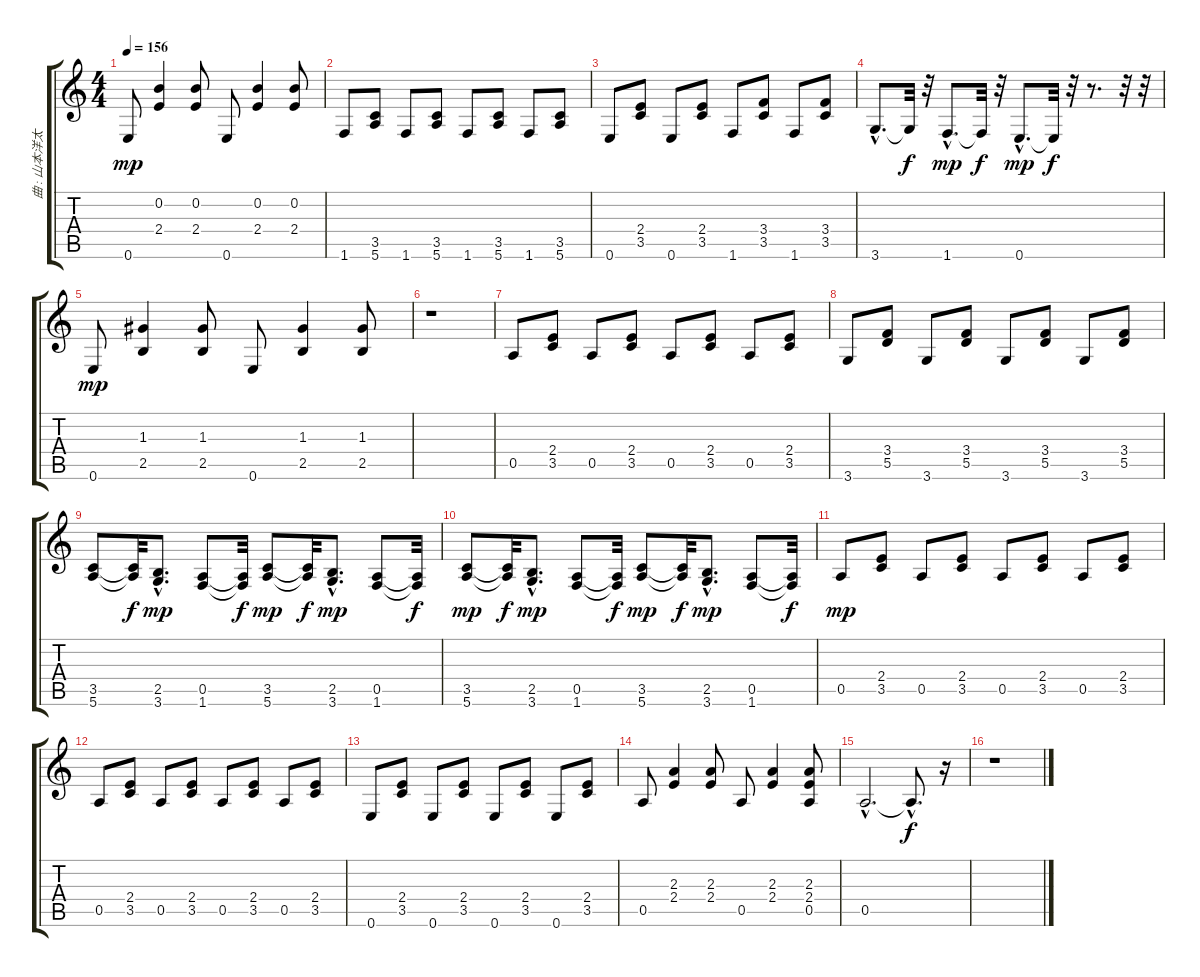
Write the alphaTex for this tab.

\track ("曲 : 山本洋太" "曲 : 山本洋太") {instrument electricguitarjazz}
\staff {score tabs}
\tuning (E4 B3 G3 D3 A2 E2) {hide}
\ts (4 4)
\tempo 156
\clef g2
\ks c
0.6.8{dy mp} (0.2 2.4).4 (0.2 2.4).8 0.6.8 (0.2 2.4).4 (0.2 2.4).8 |
1.6.8 (3.5 5.6).8 1.6.8 (3.5 5.6).8 1.6.8 (3.5 5.6).8 1.6.8 (3.5 5.6).8 |
0.6.8 (2.4 3.5).8 0.6.8 (2.4 3.5).8 1.6.8 (3.4 3.5).8 1.6.8 (3.4 3.5).8 |
3.6{hac}.8{d} 3.6{t}.32{dy f} r.32 1.6{hac}.8{d dy mp} 1.6{t}.32{dy f} r.32 0.6{hac}.8{d dy mp} 0.6{t}.32{dy f} r.32 r.8{d} r.32 r.32 |
0.6.8{dy mp} (1.3 2.5).4 (1.3 2.5).8 0.6.8 (1.3 2.5).4 (1.3 2.5).8 |
r.1 |
0.5.8 (2.4 3.5).8 0.5.8 (2.4 3.5).8 0.5.8 (2.4 3.5).8 0.5.8 (2.4 3.5).8 |
3.6.8 (3.4 5.5).8 3.6.8 (3.4 5.5).8 3.6.8 (3.4 5.5).8 3.6.8 (3.4 5.5).8 |
(3.5 5.6).8 (3.5{t} 5.6{t}).32{dy f} (2.5{hac} 3.6{hac}).8{d dy mp} (0.5 1.6).8 (0.5{t} 1.6{t}).32{dy f} (3.5 5.6).8{dy mp} (3.5{t} 5.6{t}).32{dy f} (2.5{hac} 3.6{hac}).8{d dy mp} (0.5 1.6).8 (0.5{t} 1.6{t}).32{dy f} |
(3.5 5.6).8{dy mp} (3.5{t} 5.6{t}).32{dy f} (2.5{hac} 3.6{hac}).8{d dy mp} (0.5 1.6).8 (0.5{t} 1.6{t}).32{dy f} (3.5 5.6).8{dy mp} (3.5{t} 5.6{t}).32{dy f} (2.5{hac} 3.6{hac}).8{d dy mp} (0.5 1.6).8 (0.5{t} 1.6{t}).32{dy f} |
0.5.8{dy mp} (2.4 3.5).8 0.5.8 (2.4 3.5).8 0.5.8 (2.4 3.5).8 0.5.8 (2.4 3.5).8 |
0.5.8 (2.4 3.5).8 0.5.8 (2.4 3.5).8 0.5.8 (2.4 3.5).8 0.5.8 (2.4 3.5).8 |
0.6.8 (2.4 3.5).8 0.6.8 (2.4 3.5).8 0.6.8 (2.4 3.5).8 0.6.8 (2.4 3.5).8 |
0.5.8 (2.3 2.4).4 (2.3 2.4).8 0.5.8 (2.3 2.4).4 (2.3 2.4 0.5).8 |
0.5{hac}.2{d} 0.5{hac t}.8{d dy f} r.16 |
r.1
